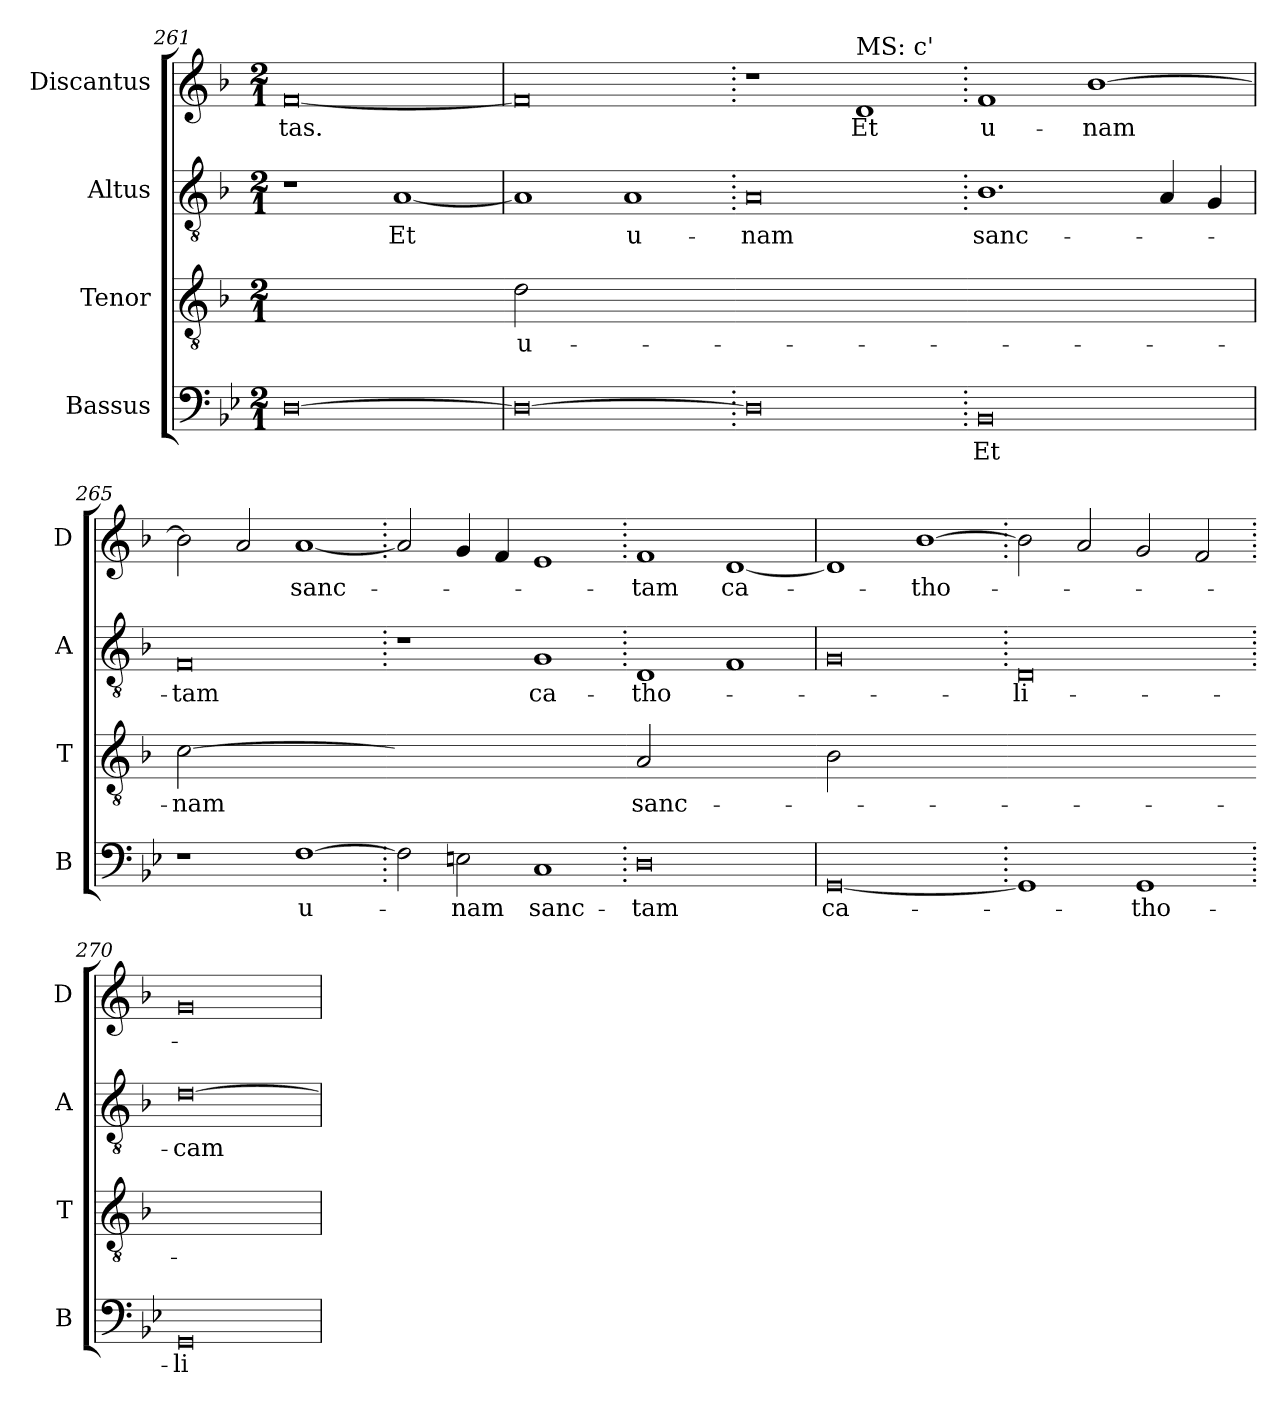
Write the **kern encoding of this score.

**kern	**text	**kern	**text	**kern	**text	**kern	**text
*part4	*part4	*part3	*part3	*part2	*part2	*part1	*part1
*staff4	*staff4	*staff3	*staff3	*staff2	*staff2	*staff1	*staff1
*I"Bassus	*	*I"Tenor	*	*I"Altus	*	*I"Discantus	*
*I'B	*	*I'T	*	*I'A	*	*I'D	*
*clefF4	*	*clefGv2	*	*clefGv2	*	*clefG2	*
*k[b-e-]	*	*k[b-]	*	*k[b-]	*	*k[b-]	*
*M2/1	*	*M2/1	*	*M2/1	*	*M2/1	*
=261	=261	=261	=261	=261	=261	=261	=261
!	!	!LO:N:vis=2	!	!	!	!	!
[0D	.	0Ayy]	.	1r	.	[0f	-tas.
.	.	.	.	[1A	Et	.	.
=262	=262	=262-	=262	=262	=262	=262	=262
!	!	!LO:N:vis=2	!	!	!	!	!
0D_	.	[y0d	u-	1A]	.	0f]	.
.	.	.	.	1A	u-	.	.
=263.	=263.	=263-	=263.	=263.	=263.	=263.	=263.
!	!	!LO:N:vis=2	!	!	!	!	!
0D]	.	0dyy_	.	0A	-nam	1r	.
!	!	!	!	!	!	!LO:TX:a:t=MS&colon; c'	!
.	.	.	.	.	.	1d	Et
=264.	=264.	=264-	=264.	=264.	=264.	=264.	=264.
!	!	!LO:N:vis=2	!	!	!	!	!
0BB-	Et	0dyy]	.	1.B-	sanc-	1f	u-
.	.	.	.	.	.	[1b-	-nam
.	.	.	.	4A	.	.	.
.	.	.	.	4G	.	.	.
=265	=265	=265	=265	=265	=265	=265	=265
!	!	!LO:N:vis=2	!	!	!	!	!
1r	.	[0c	-nam	0F	-tam	2b-]	.
.	.	.	.	.	.	2a	.
[1F	u-	.	.	.	.	[1a	sanc-
=266.	=266.	=266-	=266.	=266.	=266.	=266.	=266.
!	!	!LO:N:vis=2	!	!	!	!	!
2F]	.	0cyy]	.	1r	.	2a]	.
2En	-nam	.	.	.	.	4g	.
.	.	.	.	.	.	4f	.
1C	sanc-	.	.	1G	ca-	1e	.
=267.	=267.	=267-	=267.	=267.	=267.	=267.	=267.
!	!	!LO:N:vis=2	!	!	!	!	!
0D	-tam	0A	sanc-	1D	-tho-	1f	-tam
.	.	.	.	1F	.	[1d	ca-
=268	=268	=268-	=268	=268	=268	=268	=268
!	!	!LO:N:vis=2	!	!	!	!	!
[0GG	ca-	[y0B-	.	0G	.	1d]	.
.	.	.	.	.	.	[1b-	-tho-
=269.	=269.	=269-	=269.	=269.	=269.	=269.	=269.
!	!	!LO:N:vis=2	!	!	!	!	!
1GG]	.	0B-yy_	.	0D	-li-	2b-]	.
.	.	.	.	.	.	2a	.
1GG	-tho-	.	.	.	.	2g	.
.	.	.	.	.	.	2f	.
=270.	=270.	=270-	=270.	=270.	=270.	=270.	=270.
!	!	!LO:N:vis=2	!	!	!	!	!
0GG	-li-	0B-yy]	.	[0d	-cam	0g	.
=	=	=	=	=	=	=	=
*-	*-	*-	*-	*-	*-	*-	*-
